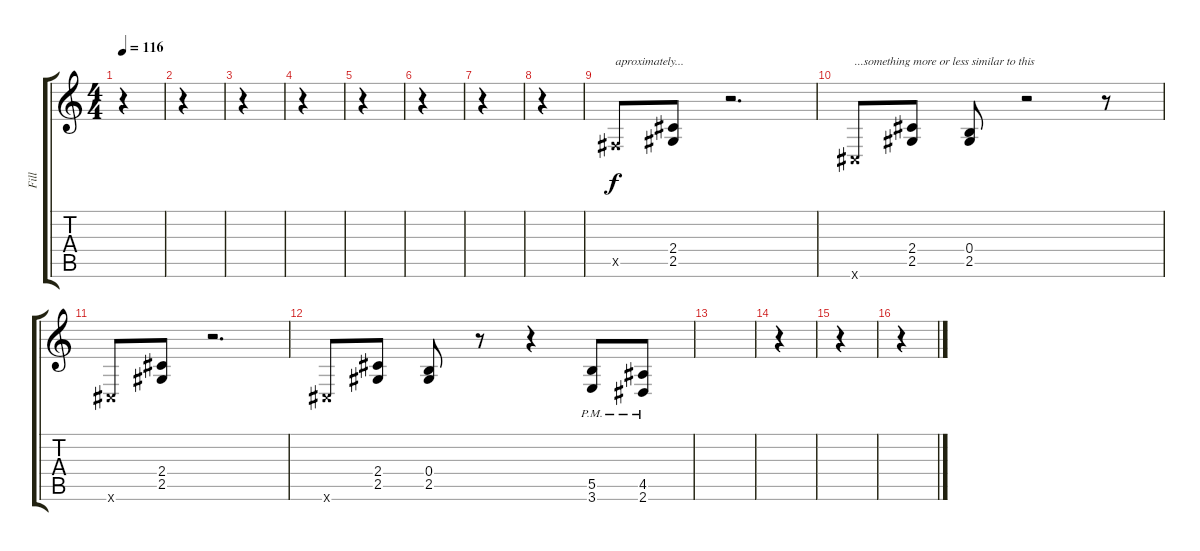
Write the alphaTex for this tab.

\track ("Fill" "Fill") {instrument distortionguitar}
\staff {score tabs}
\tuning (Db4 Ab3 E3 B2 Gb2 Db2) {hide}
\ts (4 4)
\tempo 116
\clef g2
\ks c
r.4{dy f} |
r.4 |
r.4 |
r.4 |
r.4 |
r.4 |
r.4 |
r.4 |
0.5{x}.8{txt "aproximately..."} (2.4 2.5).8 r.2{d} |
0.6{x}.8{txt "...something more or less similar to this"} (2.4 2.5).8 (0.4 2.5).8 r.2 r.8 |
0.6{x}.8 (2.4 2.5).8 r.2{d} |
0.6{x}.8 (2.4 2.5).8 (0.4 2.5).8 r.8 r.4{volume 13} (5.5{pm} 3.6{pm}).8 (4.5{pm} 2.6{pm}).8 |
|
r.4 |
r.4 |
r.4
